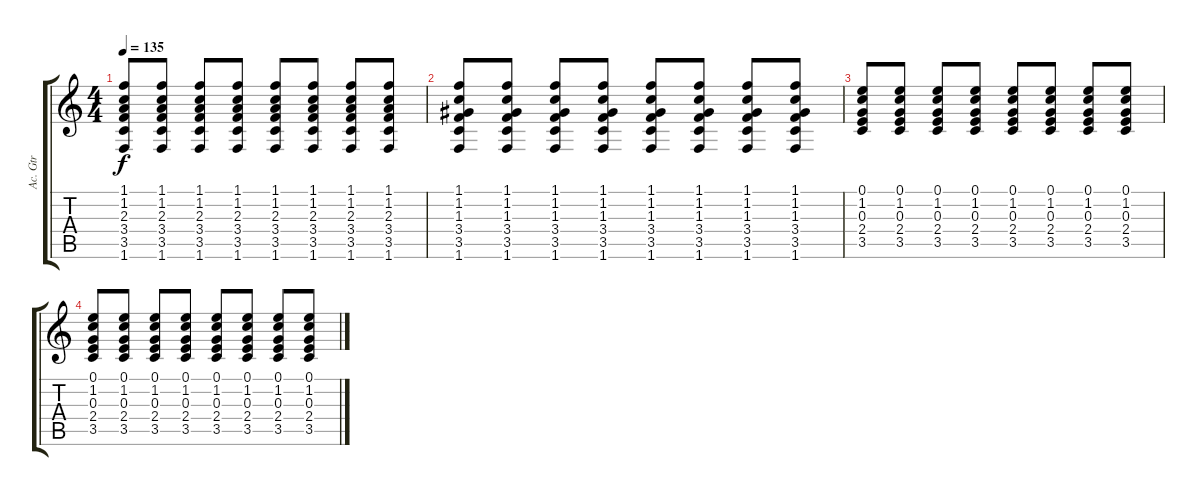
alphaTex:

\track ("Ac. Gtr" "Ac. Gtr") {instrument acousticguitarsteel}
\staff {score tabs}
\tuning (E4 B3 G3 D3 A2 E2) {hide}
\ts (4 4)
\tempo 135
\clef g2
\ks c
(1.1 1.2 2.3 3.4 3.5 1.6).8{dy f} (1.1 1.2 2.3 3.4 3.5 1.6).8 (1.1 1.2 2.3 3.4 3.5 1.6).8 (1.1 1.2 2.3 3.4 3.5 1.6).8 (1.1 1.2 2.3 3.4 3.5 1.6).8 (1.1 1.2 2.3 3.4 3.5 1.6).8 (1.1 1.2 2.3 3.4 3.5 1.6).8 (1.1 1.2 2.3 3.4 3.5 1.6).8 |
(1.1 1.2 1.3 3.4 3.5 1.6).8 (1.1 1.2 1.3 3.4 3.5 1.6).8 (1.1 1.2 1.3 3.4 3.5 1.6).8 (1.1 1.2 1.3 3.4 3.5 1.6).8 (1.1 1.2 1.3 3.4 3.5 1.6).8 (1.1 1.2 1.3 3.4 3.5 1.6).8 (1.1 1.2 1.3 3.4 3.5 1.6).8 (1.1 1.2 1.3 3.4 3.5 1.6).8 |
(0.1 1.2 0.3 2.4 3.5).8 (0.1 1.2 0.3 2.4 3.5).8 (0.1 1.2 0.3 2.4 3.5).8 (0.1 1.2 0.3 2.4 3.5).8 (0.1 1.2 0.3 2.4 3.5).8 (0.1 1.2 0.3 2.4 3.5).8 (0.1 1.2 0.3 2.4 3.5).8 (0.1 1.2 0.3 2.4 3.5).8 |
(0.1 1.2 0.3 2.4 3.5).8 (0.1 1.2 0.3 2.4 3.5).8 (0.1 1.2 0.3 2.4 3.5).8 (0.1 1.2 0.3 2.4 3.5).8 (0.1 1.2 0.3 2.4 3.5).8 (0.1 1.2 0.3 2.4 3.5).8 (0.1 1.2 0.3 2.4 3.5).8 (0.1 1.2 0.3 2.4 3.5).8
